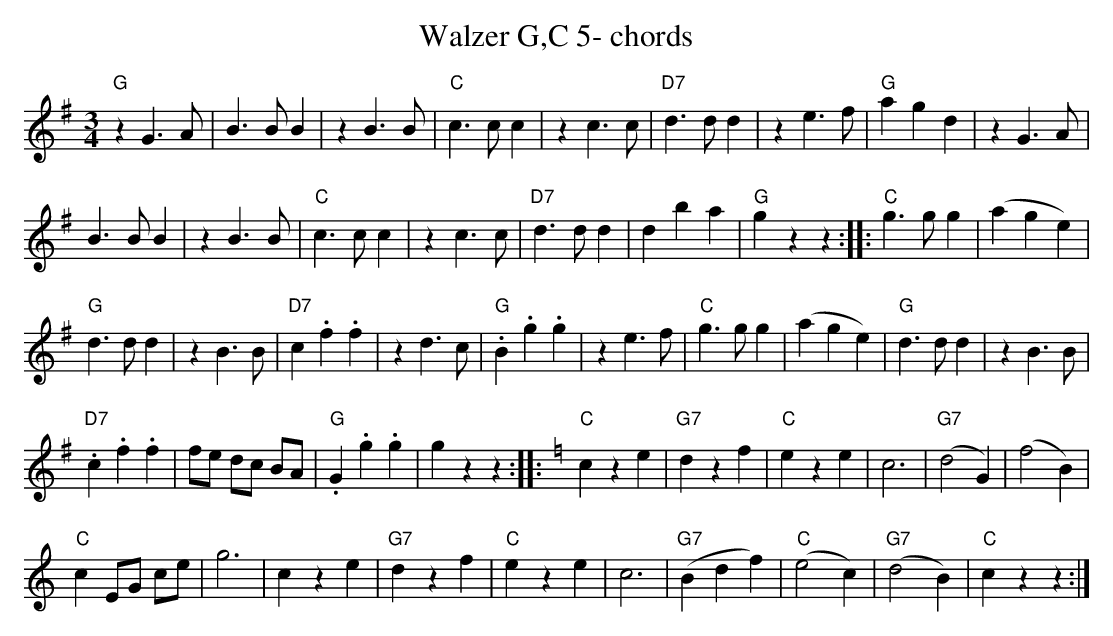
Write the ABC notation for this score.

X:1
T:Walzer G,C 5- chords
M:3/4
L:1/4
K:Gmaj%%MIDI gchordon
"G"z G>A | B>B B | z B>B | "C"c>c c | z c>c | "D7"d>d d | z e>f | "G"agd | z G>A |
B>B B | z B>B | "C"c>c c | z c>c | "D7"d>d d | dba | "G"g zz :: "C"g>g g | (age) |
"G"d>d d | z B>B | "D7"c .f .f | z d>c | "G".B .g .g | z e>f | "C"g>g g | (age) | "G"d>d d | z B>B |
"D7".c.f.f | f/2e/2 d/2c/2 B/2A/2 | "G".G.g.g | g zz :: [K:Cmaj] "C"cze | "G7"dzf | "C"eze | c3 | "G7"(d2G) | (f2B) |
"C"c E/2G/2 c/2e/2 | g3 | cze | "G7"dzf | "C"eze | c3 | "G7"(Bdf) | "C"(e2c) | "G7"(d2B) | "C"c zz :|
